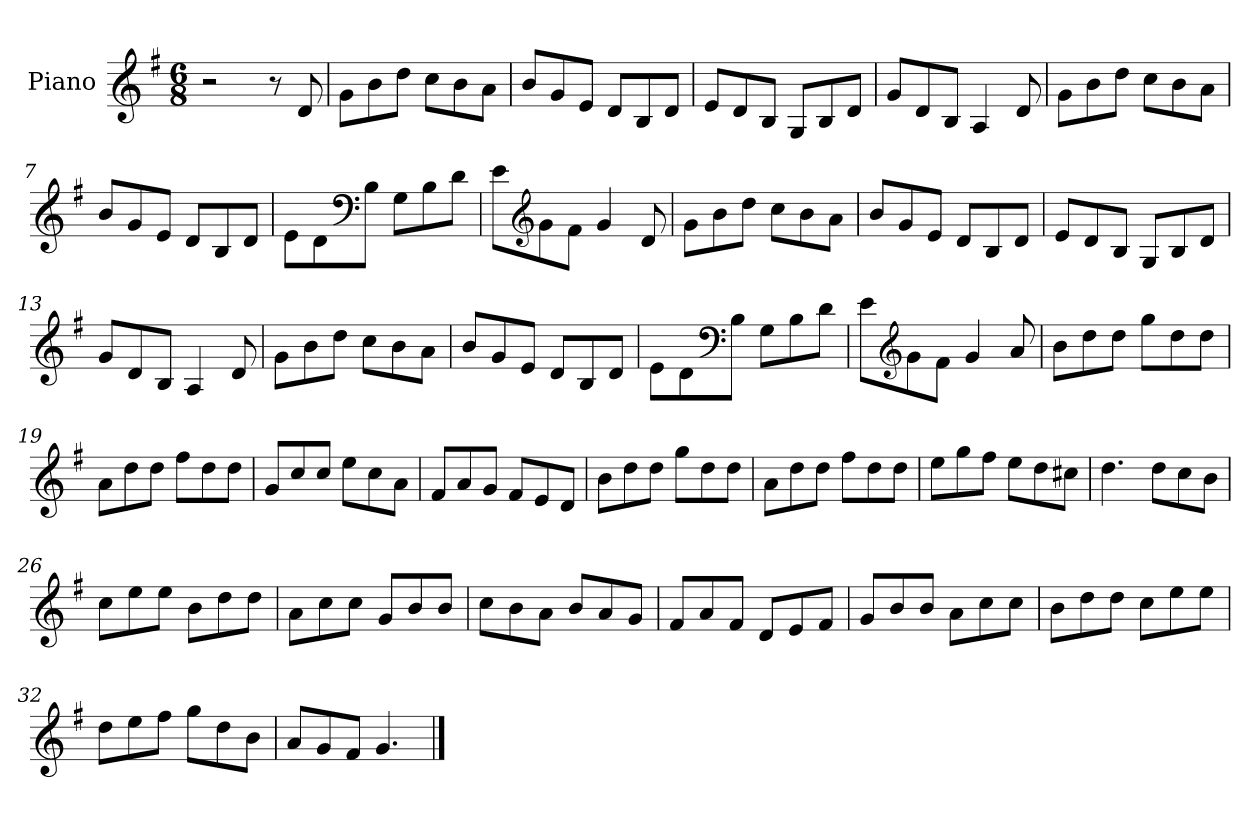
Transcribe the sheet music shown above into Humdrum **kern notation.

**kern
*part1
*staff1
*I"Piano
*I'Pno
*clefG2
*k[f#]
*M6/8
=1
2r
8r
8d/
=2
8g\L
8b\
8dd\J
8cc\L
8b\
8a\J
=3
8b/L
8g/
8e/J
8d/L
8B/
8d/J
=4
8e/L
8d/
8B/J
8G/L
8B/
8d/J
=5
8g/L
8d/
8B/J
4A/
8d/
=6
8g\L
8b\
8dd\J
8cc\L
8b\
8a\J
=7
8b/L
8g/
8e/J
8d/L
8B/
8d/J
=8
8e\L
8d\
*clefF4
8B\J
8G\L
8B\
8d\J
=9
8e\L
*clefG2
8g\
8f#\J
4g/
8d/
=10
8g\L
8b\
8dd\J
8cc\L
8b\
8a\J
=11
8b/L
8g/
8e/J
8d/L
8B/
8d/J
=12
8e/L
8d/
8B/J
8G/L
8B/
8d/J
=13
8g/L
8d/
8B/J
4A/
8d/
=14
8g\L
8b\
8dd\J
8cc\L
8b\
8a\J
=15
8b/L
8g/
8e/J
8d/L
8B/
8d/J
=16
8e\L
8d\
*clefF4
8B\J
8G\L
8B\
8d\J
=17
8e\L
*clefG2
8g\
8f#\J
4g/
8a/
=18
8b\L
8dd\
8dd\J
8gg\L
8dd\
8dd\J
=19
8a\L
8dd\
8dd\J
8ff#\L
8dd\
8dd\J
=20
8g/L
8cc/
8cc/J
8ee\L
8cc\
8a\J
=21
8f#/L
8a/
8g/J
8f#/L
8e/
8d/J
=22
8b\L
8dd\
8dd\J
8gg\L
8dd\
8dd\J
=23
8a\L
8dd\
8dd\J
8ff#\L
8dd\
8dd\J
=24
8ee\L
8gg\
8ff#\J
8ee\L
8dd\
8cc#X\J
=25
4.dd\
8dd\L
8cc\
8b\J
=26
8cc\L
8ee\
8ee\J
8b\L
8dd\
8dd\J
=27
8a\L
8cc\
8cc\J
8g/L
8b/
8b/J
=28
8cc\L
8b\
8a\J
8b/L
8a/
8g/J
=29
8f#/L
8a/
8f#/J
8d/L
8e/
8f#/J
=30
8g/L
8b/
8b/J
8a\L
8cc\
8cc\J
=31
8b\L
8dd\
8dd\J
8cc\L
8ee\
8ee\J
=32
8dd\L
8ee\
8ff#\J
8gg\L
8dd\
8b\J
=33
8a/L
8g/
8f#/J
4.g/
==
*-
